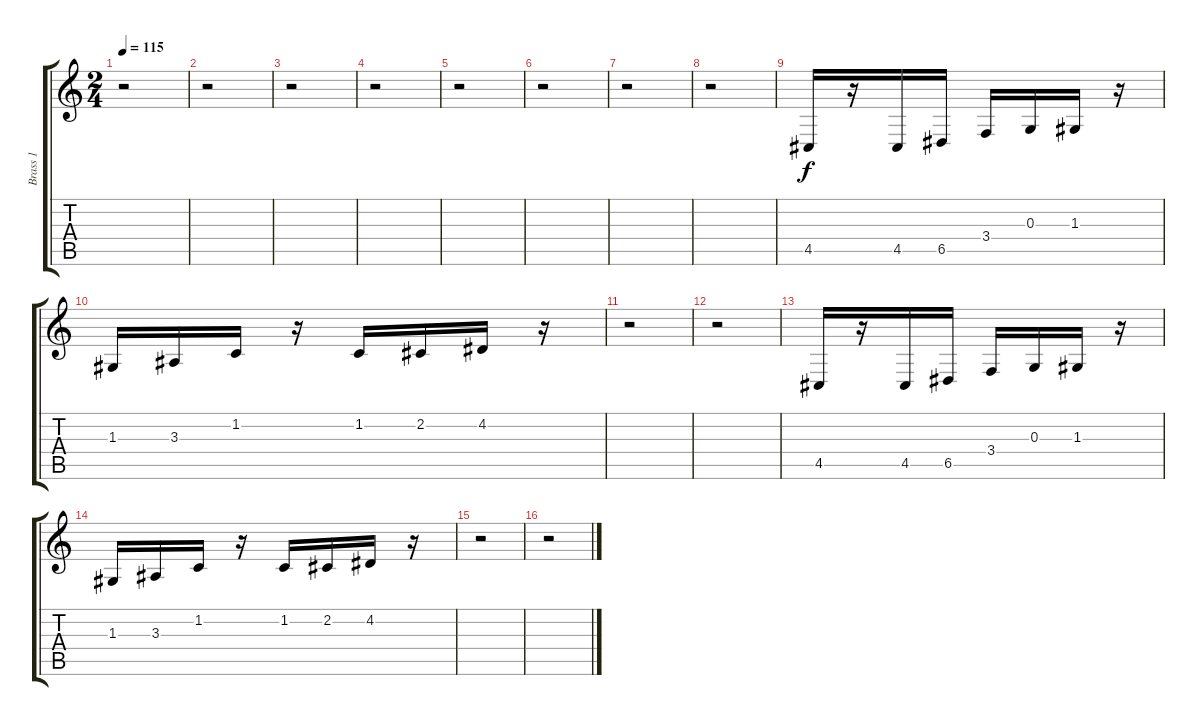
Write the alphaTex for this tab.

\track ("Brass 1" "Brass 1") {instrument synthbrass1}
\staff {score tabs}
\tuning (E4 B3 G3 D3 A2 E2) {hide}
\ts (2 4)
\tempo 115
\clef g2
\ks c
r.2{dy f} |
r.2 |
r.2 |
r.2 |
r.2 |
r.2 |
r.2 |
r.2 |
4.5.16 r.16 4.5.16 6.5.16 3.4.16 0.3.16 1.3.16 r.16 |
1.3.16 3.3.16 1.2.16 r.16 1.2.16 2.2.16 4.2.16 r.16 |
r.2 |
r.2 |
4.5.16 r.16 4.5.16 6.5.16 3.4.16 0.3.16 1.3.16 r.16 |
1.3.16 3.3.16 1.2.16 r.16 1.2.16 2.2.16 4.2.16 r.16 |
r.2 |
r.2
